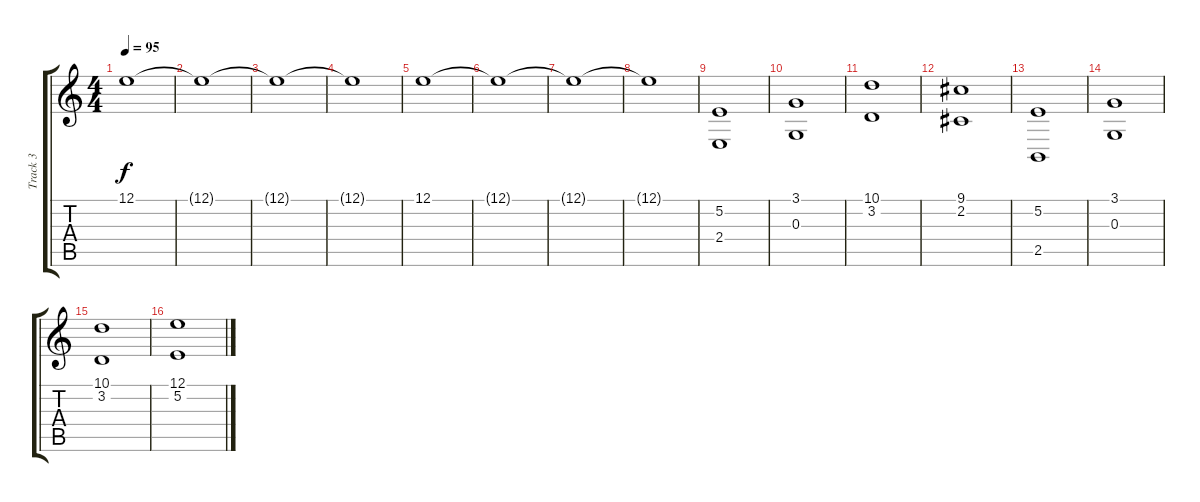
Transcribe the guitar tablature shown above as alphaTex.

\track ("Track 3" "Track 3") {instrument stringensemble1}
\staff {score tabs}
\tuning (E4 B3 G3 D3 A2 E2) {hide}
\ts (4 4)
\tempo 95
\clef g2
\ks c
12.1{t}.1{dy f} |
12.1{t}.1 |
12.1{t}.1 |
12.1{t}.1 |
12.1.1 |
12.1{t}.1 |
12.1{t}.1 |
12.1{t}.1 |
(5.2 2.4).1 |
(3.1 0.3).1 |
(10.1 3.2).1 |
(9.1 2.2).1 |
(5.2 2.5).1 |
(3.1 0.3).1 |
(10.1 3.2).1 |
(12.1 5.2).1
